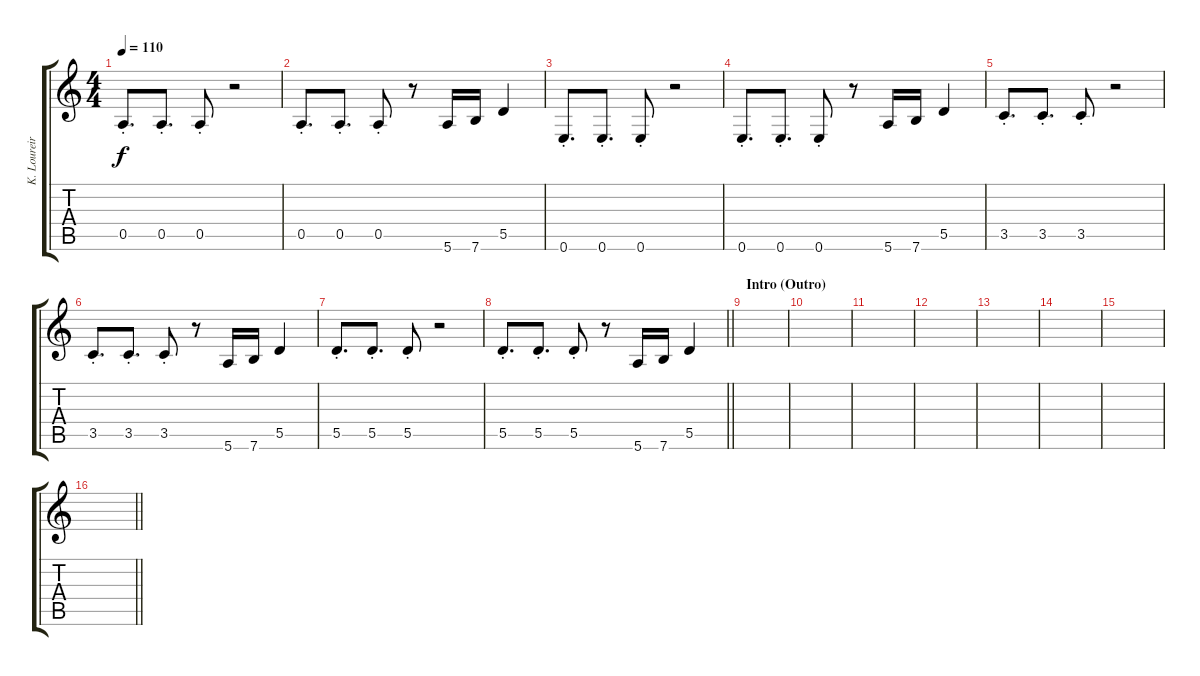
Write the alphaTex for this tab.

\track ("K. Loureiro" "K. Loureir") {instrument overdrivenguitar}
\staff {score tabs}
\tuning (E4 B3 G3 D3 A2 E2) {hide}
\ts (4 4)
\tempo 110
\clef g2
\ks c
0.5{st}.8{d dy f} 0.5{st}.8{d} 0.5{st}.8 r.2 |
0.5{st}.8{d} 0.5{st}.8{d} 0.5{st}.8 r.8 5.6.16 7.6.16 5.5.4 |
0.6{st}.8{d} 0.6{st}.8{d} 0.6{st}.8 r.2 |
0.6{st}.8{d} 0.6{st}.8{d} 0.6{st}.8 r.8 5.6.16 7.6.16 5.5.4 |
3.5{st}.8{d} 3.5{st}.8{d} 3.5{st}.8 r.2 |
3.5{st}.8{d} 3.5{st}.8{d} 3.5{st}.8 r.8 5.6.16 7.6.16 5.5.4 |
5.5{st}.8{d} 5.5{st}.8{d} 5.5{st}.8 r.2 |
\barLineRight lightlight
5.5{st}.8{d} 5.5{st}.8{d} 5.5{st}.8 r.8 5.6.16 7.6.16 5.5.4 |
\section ("" "Intro (Outro)")
|
|
|
|
|
|
|
\barLineRight lightlight
